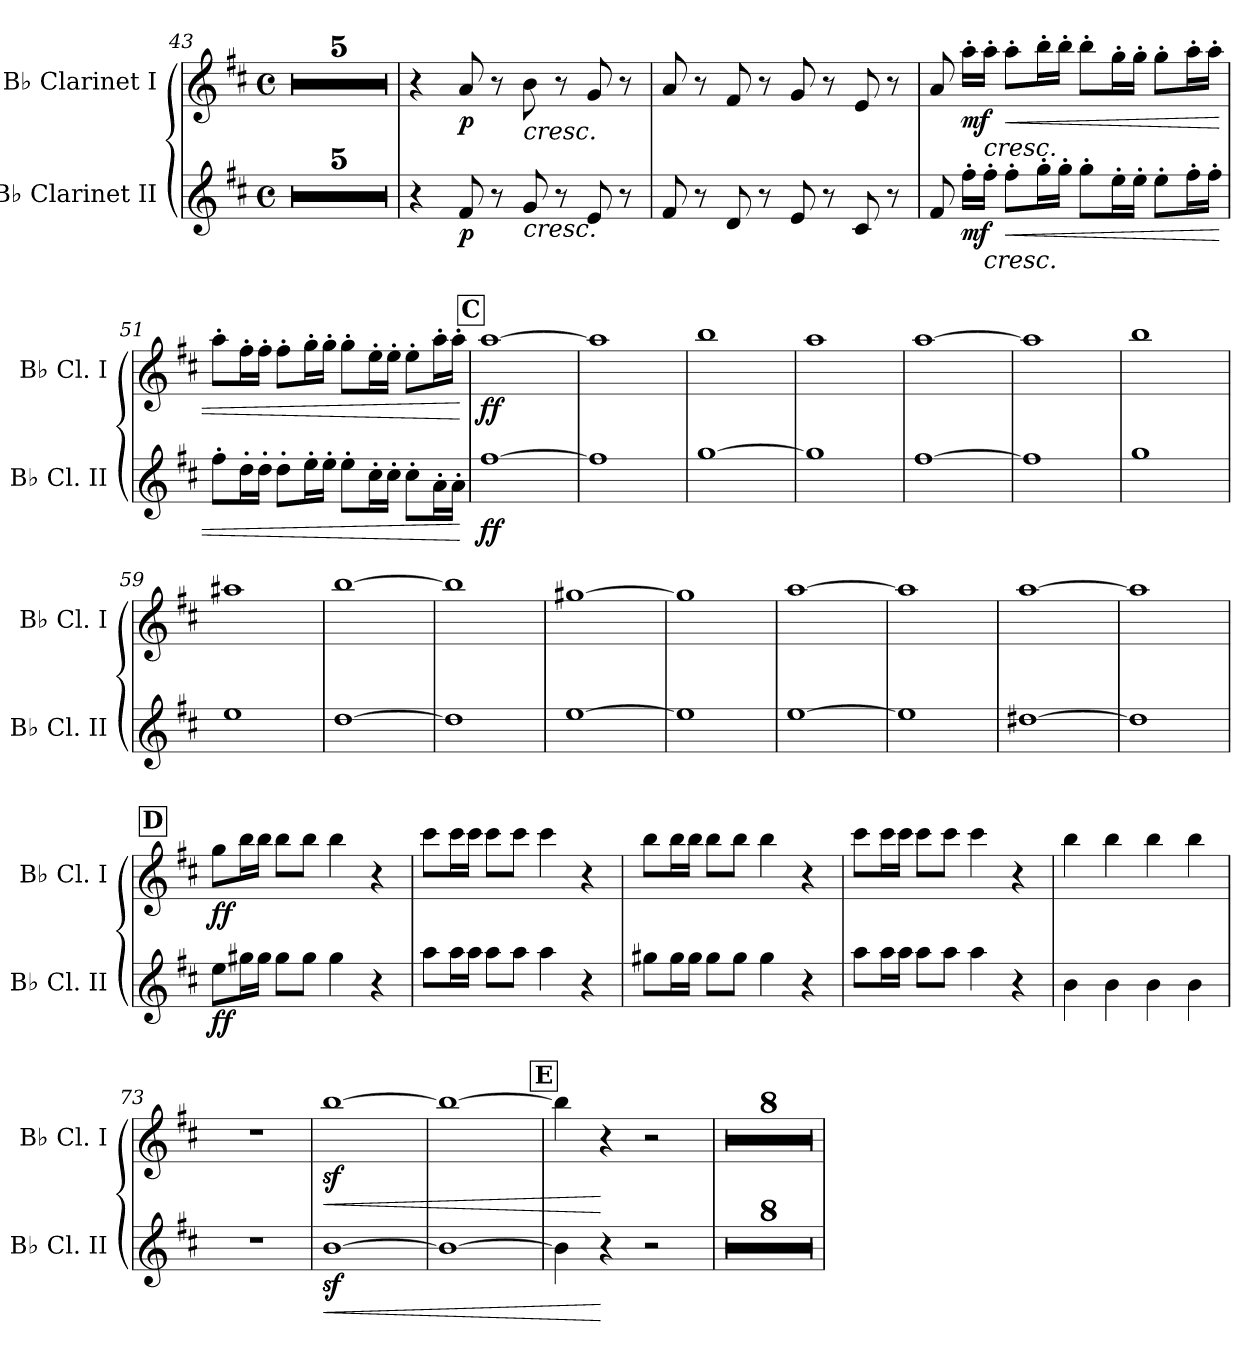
**kern	**dynam	**kern	**dynam
*part2	*part2	*part1	*part1
*staff2	*staff2	*staff1	*staff1
*I"B♭ Clarinet II	*	*I"B♭ Clarinet I	*
*I'B♭ Cl. II	*	*I'B♭ Cl. I	*
*clefG2	*	*clefG2	*
*ITrd1c2	*	*ITrd1c2	*
*k[]	*	*k[]	*
*M4/4	*	*M4/4	*
*met(c)	*	*met(c)	*
=43	=43	=43	=43
1r	.	1r	.
=44	=44	=44	=44
1r	.	1r	.
=45	=45	=45	=45
1r	.	1r	.
=46	=46	=46	=46
1r	.	1r	.
=47	=47	=47	=47
1r	.	1r	.
=48	=48	=48	=48
4r	.	4r	.
!	!LO:DY:b	!	!LO:DY:b
8e/	p	8g/	p
8r	.	8r	.
!	!	!LO:TX:b:i:t=cresc.	!
!LO:TX:b:i:t=cresc.	!	!	!
8f/	.	8a\	.
8r	.	8r	.
8d/	.	8f/	.
8r	.	8r	.
=49	=49	=49	=49
8e/	.	8g/	.
8r	.	8r	.
8c/	.	8e/	.
8r	.	8r	.
8d/	.	8f/	.
8r	.	8r	.
8B/	.	8d/	.
8r	.	8r	.
!!LO:LB:g=z
=50	=50	=50	=50
8e/	.	8g/	.
!	!LO:DY:b	!	!LO:DY:b
16ee'\LL	mf	16gg'\LL	mf
!	!	!LO:TX:b:i:t=cresc.	!
!LO:TX:b:i:t=cresc.	!	!	!
16ee'\JJ	.	16gg'\JJ	.
!	!LO:HP:b	!	!LO:HP:b
8ee'\L	<	8gg'\L	<
16ff'\L	.	16aa'\L	.
16ff'\JJ	.	16aa'\JJ	.
8ff'\L	.	8aa'\L	.
16dd'\L	.	16ff'\L	.
16dd'\JJ	.	16ff'\JJ	.
8dd'\L	.	8ff'\L	.
16ee'\L	.	16gg'\L	.
16ee'\JJ	.	16gg'\JJ	.
=51	=51	=51	=51
8ee'\L	.	8gg'\L	.
16cc'\L	.	16ee'\L	.
16cc'\JJ	.	16ee'\JJ	.
8cc'\L	.	8ee'\L	.
16dd'\L	.	16ff'\L	.
16dd'\JJ	.	16ff'\JJ	.
8dd'\L	.	8ff'\L	.
16b'\L	.	16dd'\L	.
16b'\JJ	.	16dd'\JJ	.
8b'\L	.	8dd'\L	.
16g'\L	.	16gg'\L	.
16g'\JJ	.	16gg'\JJ	.
.	[	.	[
!!LO:REH:place=s1:a:B:fs=12:t=C
=52	=52	=52	=52
!	!LO:DY:b	!	!LO:DY:b
[1ee	ff	[1gg	ff
=53	=53	=53	=53
1ee]	.	1gg]	.
=54	=54	=54	=54
[1ff	.	1aa	.
=55	=55	=55	=55
1ff]	.	1gg	.
=56	=56	=56	=56
[1ee	.	[1gg	.
!!LO:LB:g=z
=57	=57	=57	=57
1ee]	.	1gg]	.
=58	=58	=58	=58
1ff	.	1aa	.
=59	=59	=59	=59
1dd	.	1gg#X	.
=60	=60	=60	=60
[1cc	.	[1aa	.
=61	=61	=61	=61
1cc]	.	1aa]	.
=62	=62	=62	=62
[1dd	.	[1ff#X	.
=63	=63	=63	=63
1dd]	.	1ff#]	.
=64	=64	=64	=64
[1dd	.	[1gg	.
=65	=65	=65	=65
1dd]	.	1gg]	.
=66	=66	=66	=66
[1cc#X	.	[1gg	.
=67	=67	=67	=67
1cc#]	.	1gg]	.
!!LO:REH:place=s1:a:B:fs=12:t=D
=68	=68	=68	=68
!	!LO:DY:b	!	!LO:DY:b
8dd\L	ff	8ff\L	ff
16ff#X\L	.	16aa\L	.
16ff#\JJ	.	16aa\JJ	.
8ff#\L	.	8aa\L	.
8ff#\J	.	8aa\J	.
4ff#\	.	4aa\	.
4r	.	4r	.
!!LO:LB:g=z
=69	=69	=69	=69
8gg\L	.	8bb\L	.
16gg\L	.	16bb\L	.
16gg\JJ	.	16bb\JJ	.
8gg\L	.	8bb\L	.
8gg\J	.	8bb\J	.
4gg\	.	4bb\	.
4r	.	4r	.
=70	=70	=70	=70
8ff#X\L	.	8aa\L	.
16ff#\L	.	16aa\L	.
16ff#\JJ	.	16aa\JJ	.
8ff#\L	.	8aa\L	.
8ff#\J	.	8aa\J	.
4ff#\	.	4aa\	.
4r	.	4r	.
=71	=71	=71	=71
8gg\L	.	8bb\L	.
16gg\L	.	16bb\L	.
16gg\JJ	.	16bb\JJ	.
8gg\L	.	8bb\L	.
8gg\J	.	8bb\J	.
4gg\	.	4bb\	.
4r	.	4r	.
=72	=72	=72	=72
4a\	.	4aa\	.
4a\	.	4aa\	.
4a\	.	4aa\	.
4a\	.	4aa\	.
=73	=73	=73	=73
1r	.	1r	.
=74	=74	=74	=74
!	!LO:HP:b	!	!LO:HP:b
[1az<	<	[1aaz<	<
=75	=75	=75	=75
1a_	.	1aa_	.
!!LO:LB:g=z
!!LO:REH:place=s1:a:B:fs=12:t=E
=76	=76	=76	=76
4a\]	.	4aa\]	.
4r	[	4r	[
2r	.	2r	.
=77	=77	=77	=77
1r	.	1r	.
=78	=78	=78	=78
1r	.	1r	.
=79	=79	=79	=79
1r	.	1r	.
=80	=80	=80	=80
1r	.	1r	.
=81	=81	=81	=81
1r	.	1r	.
!!LO:REH:place=s1:a:B:fs=12:t=F
=82	=82	=82	=82
1r	.	1r	.
=83	=83	=83	=83
1r	.	1r	.
=84	=84	=84	=84
1r	.	1r	.
=	=	=	=
*-	*-	*-	*-
